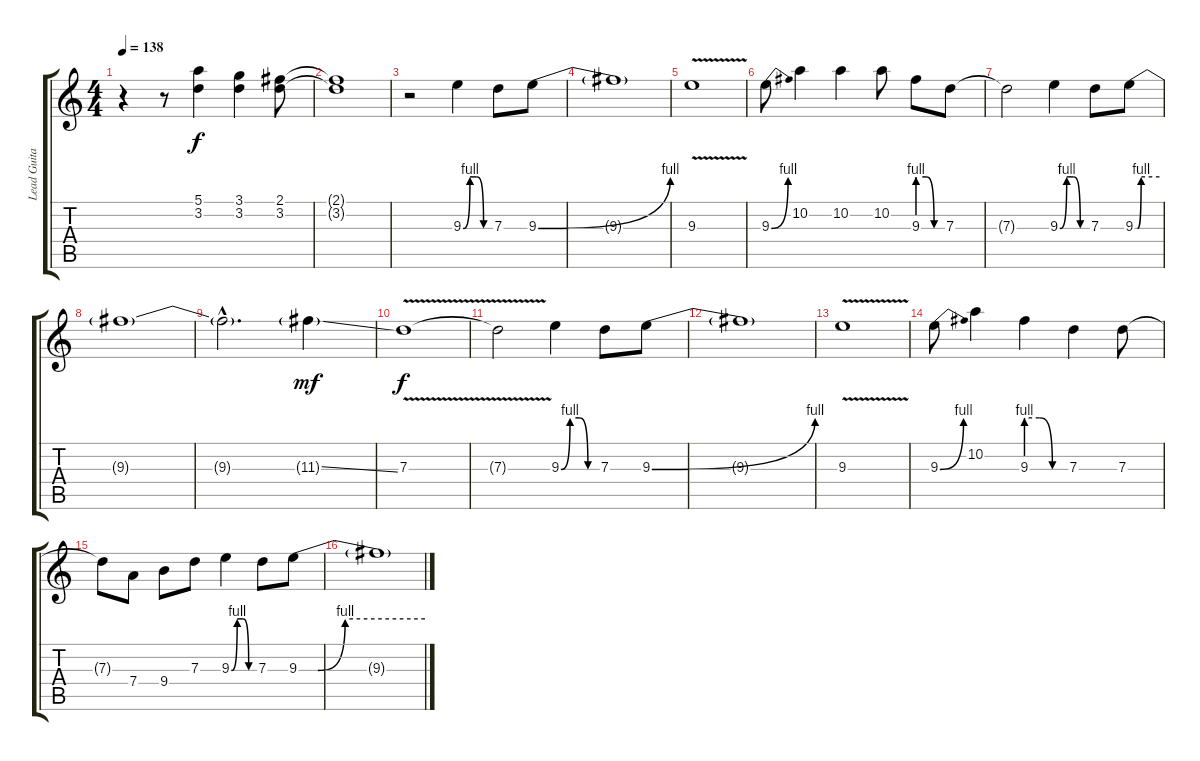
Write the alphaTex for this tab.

\track ("Lead Guitar" "Lead Guita") {instrument distortionguitar}
\staff {score tabs}
\tuning (E4 B3 G3 D3 A2 E2) {hide}
\ts (4 4)
\tempo 138
\clef g2
\ks c
r.4{dy mf} r.8 (5.1 3.2).4{dy f volume 13} (3.1 3.2).4 (2.1 3.2).8 |
(2.1{t} 3.2{t}).1 |
r.2 9.3{be (custom 0 0 15 4 30 4 45 0 60 0)}.4 7.3.8 9.3{be (bend 0 0 60 4)}.8 |
9.3{t}.1 |
9.3{v}.1 |
9.3{be (bend 0 0 60 4)}.8 10.2.4 10.2.4 10.2.8 9.3{be (custom 0 4 20 4 40 0 60 0)}.8 7.3.8 |
7.3{t}.2 9.3{be (custom 0 0 15 4 30 4 45 0 60 0)}.4 7.3.8 9.3{be (custom 0 0 6 0 15 4 60 4)}.8 |
9.3{t}.1 |
9.3{hac t}.2{d} 11.3{ss g}.4{dy mf} |
7.3{v}.1{dy f} |
7.3{t}.2 9.3{be (custom 0 0 15 4 30 4 45 0 60 0)}.4 7.3.8 9.3{be (bend 0 0 60 4)}.8 |
9.3{t}.1 |
9.3{v}.1 |
9.3{be (bend 0 0 60 4)}.8 10.2.4 9.3{be (custom 0 4 20 4 40 0 60 0)}.4 7.3.4 7.3.8 |
7.3{t}.8 7.4.8 9.4.8 7.3.8 9.3{be (custom 0 0 15 4 30 4 45 0 60 0)}.4 7.3.8 9.3{be (custom 0 0 9 0 22 4 60 4)}.8 |
9.3{t}.1
